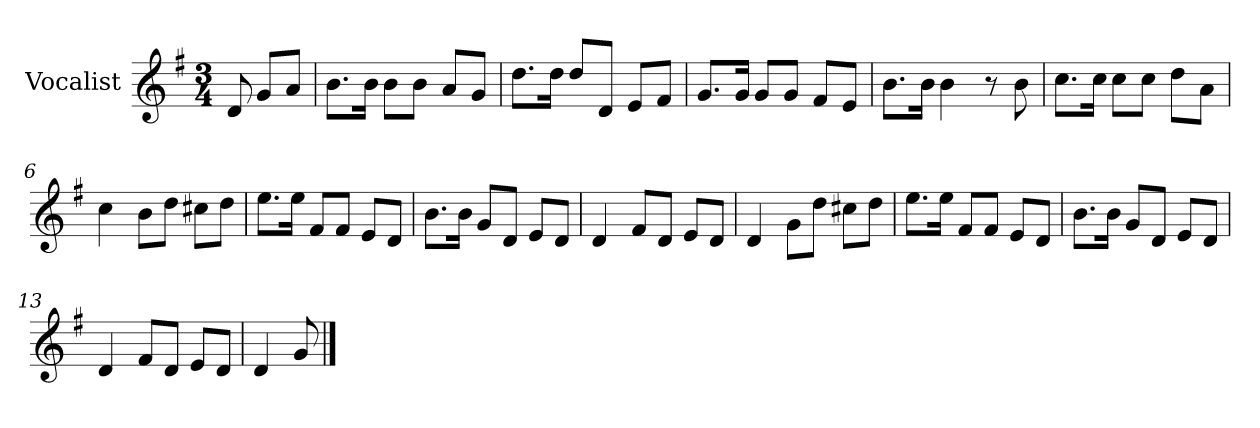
**kern
*part1
*staff1
*I"Vocalist
*k[f#]
*G:
*M3/4
=
8d
8gL
8aJ
=1
8.bL
16bJk
8bL
8bJ
8aL
8gJ
=2
8.ddL
16ddJk
8ddL
8dJ
8eL
8f#J
=3
8.gL
16gJk
8gL
8gJ
8f#L
8eJ
=4
8.bL
16bJk
4b
8r
8b
=5
8.ccL
16ccJk
8ccL
8ccJ
8ddL
8aJ
=6
4cc
8bL
8ddJ
8cc#XL
8ddJ
=7
8.eeL
16eeJk
8f#L
8f#J
8eL
8dJ
=8
8.bL
16bJk
8gL
8dJ
8eL
8dJ
=9
4d
8f#L
8dJ
8eL
8dJ
=10
4d
8gL
8ddJ
8cc#XL
8ddJ
=11
8.eeL
16eeJk
8f#L
8f#J
8eL
8dJ
=12
8.bL
16bJk
8gL
8dJ
8eL
8dJ
=13
4d
8f#L
8dJ
8eL
8dJ
=14
4d
8g
==
*-
